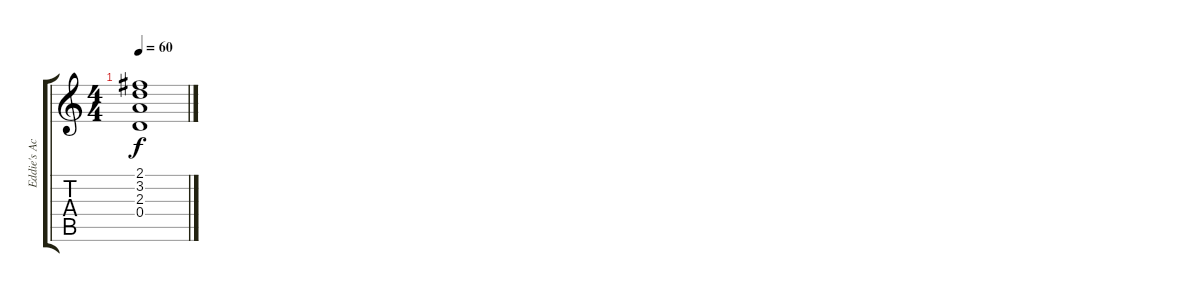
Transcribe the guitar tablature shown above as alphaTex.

\track ("Eddie's Acoustic-Guitar" "Eddie's Ac") {instrument acousticguitarsteel}
\staff {score tabs}
\tuning (E4 B3 G3 D3 A2 E2) {hide}
\ts (4 4)
\tempo 60
\clef g2
\ks c
(2.1{t} 3.2{t} 2.3{t} 0.4{t}).1{dy f}
